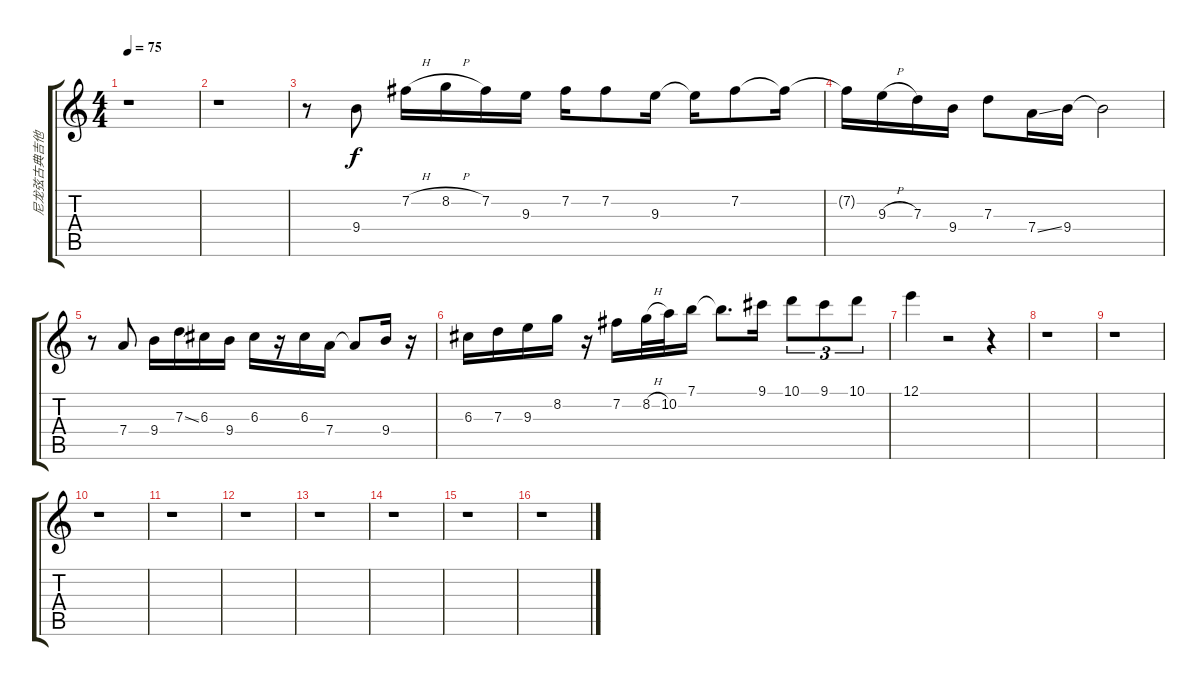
\track ("尼龙弦古典吉他" "尼龙弦古典吉他") {instrument acousticguitarnylon}
\staff {score tabs}
\tuning (E4 B3 G3 D3 A2 E2) {hide}
\ts (4 4)
\tempo 75
\clef g2
\ks c
r.1{dy f} |
r.1 |
r.8 9.4.8 7.2{h}.16 8.2{h}.16 7.2.16 9.3.16 7.2.16 7.2.8 9.3.16 9.3{t}.16 7.2.8 7.2{t}.16 |
7.2{t}.16 9.3{h}.16 7.3.16 9.4.16 7.3.8 7.4{ss}.16 9.4.16 9.4{t}.2 |
r.8 7.4.8 9.4.16 7.3{ss}.16 6.3.16 9.4.16 6.3.16 r.16 6.3.16 7.4.16 7.4{t}.8 9.4.16 r.16 |
6.3.16 7.3.16 9.3.16 8.2.16 r.16 7.2.16 8.2{h}.32 10.2.32 7.1.16 7.1{t}.8{d} 9.1.16 10.1.8{tu (3 2)} 9.1.8{tu (3 2)} 10.1.8{tu (3 2)} |
12.1.4 r.2 r.4 |
r.1 |
r.1 |
r.1 |
r.1 |
r.1 |
r.1 |
r.1 |
r.1 |
r.1
